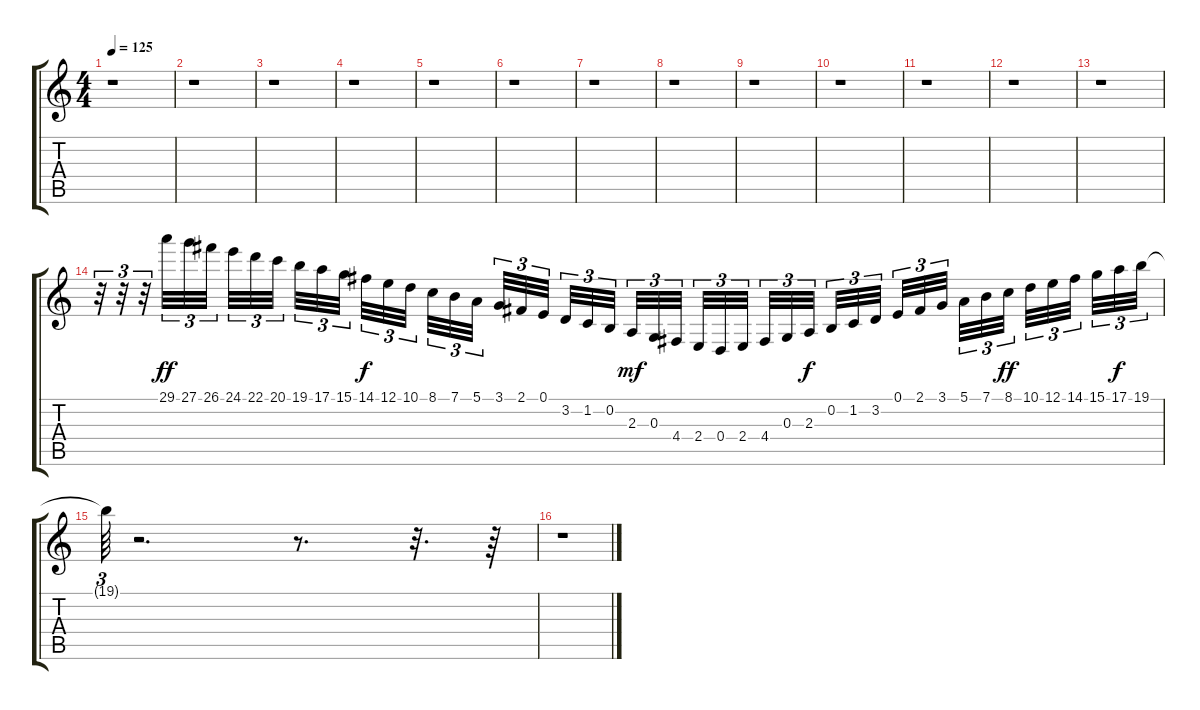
\track "" {instrument orchestralharp}
\staff {score tabs}
\tuning (E4 B3 G3 D3 A2 E2) {hide}
\ts (4 4)
\tempo 125
\clef g2
\ks c
r.1{dy ff} |
r.1 |
r.1 |
r.1 |
r.1 |
r.1 |
r.1 |
r.1 |
r.1 |
r.1 |
r.1 |
r.1 |
r.1 |
r.32{tu (3 2) balance 1} r.32{tu (3 2)} r.32{tu (3 2)} 29.1.32{tu (3 2) balance 2} 27.1.32{tu (3 2)} 26.1.32{tu (3 2) balance 4} 24.1.32{tu (3 2)} 22.1.32{tu (3 2)} 20.1.32{tu (3 2) balance 5} 19.1.32{tu (3 2)} 17.1.32{tu (3 2) balance 7} 15.1.32{tu (3 2)} 14.1.32{tu (3 2) dy f} 12.1.32{tu (3 2) balance 8} 10.1.32{tu (3 2)} 8.1.32{tu (3 2) balance 10} 7.1.32{tu (3 2)} 5.1.32{tu (3 2)} 3.1.32{tu (3 2) balance 11} 2.1.32{tu (3 2)} 0.1.32{tu (3 2) balance 12} 3.2.32{tu (3 2)} 1.2.32{tu (3 2)} 0.2.32{tu (3 2) balance 14} 2.3.32{tu (3 2) dy mf} 0.3.32{tu (3 2) balance 12} 4.4.32{tu (3 2)} 2.4.32{tu (3 2)} 0.4.32{tu (3 2) balance 11} 2.4.32{tu (3 2)} 4.4.32{tu (3 2) balance 10} 0.3.32{tu (3 2)} 2.3.32{tu (3 2) dy f} 0.2.32{tu (3 2) balance 8} 1.2.32{tu (3 2)} 3.2.32{tu (3 2) balance 7} 0.1.32{tu (3 2)} 2.1.32{tu (3 2)} 3.1.32{tu (3 2) balance 5} 5.1.32{tu (3 2)} 7.1.32{tu (3 2) balance 4} 8.1.32{tu (3 2) dy ff} 10.1.32{tu (3 2)} 12.1.32{tu (3 2) balance 2} 14.1.32{tu (3 2)} 15.1.32{tu (3 2) balance 1} 17.1.32{tu (3 2) dy f} 19.1.32{tu (3 2)} |
19.1{t}.64{tu (3 2)} r.2{d} r.8{d} r.32{d} r.64 |
r.1
